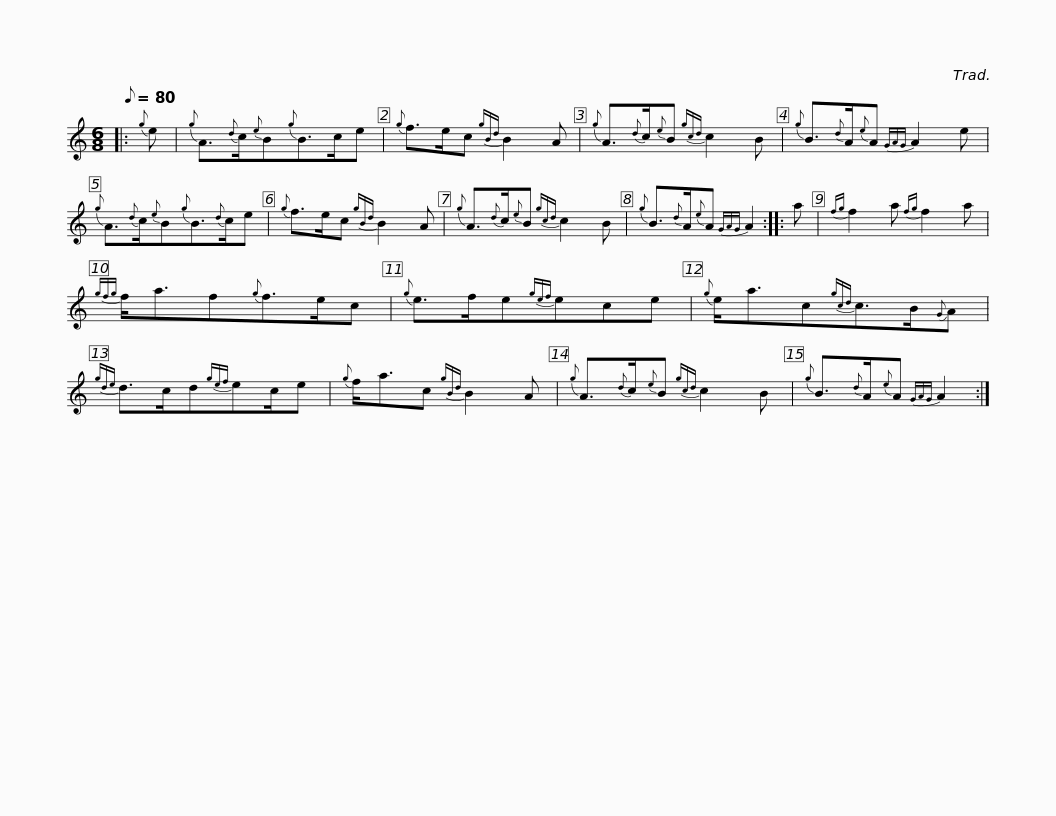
X:1
L:1/8
Q:1/8=80
M:6/8
I:linebreak $
K:C
V:1 treble
V:1
|:{g} e |{g} A3/2{d}c/{e}B{g}B>ce |{g} f>ec{gBd} B2 A |{g} A3/2{d}c/{e}B{gcd} c2 B |{g} B3/2{d}A/{e}A{GAG} A2 e |$ %5
{g} A3/2{d}c/{e}B{g}B3/2{d}c/e |{g} f>ec{gBd} B2 A |{g} A3/2{d}c/{e}B{gcd} c2 B |{g} B3/2{d}A/{e}A{GAG} A2 :: a |$ %10
{fg} f2 a{fg} f2 a |{gfg} f<af{g}f>ec |{g} e>fe{gef}ece |{g} e<ac{gcd}c>B{G}A |{gde} d>cd{gef}ec/e |$ %15
{g} f<ac{gBd} B2 A |{g} A3/2{d}c/{e}B{gcd} c2 B |{g} B3/2{d}A/{e}A{GAG} A2 :| %18
